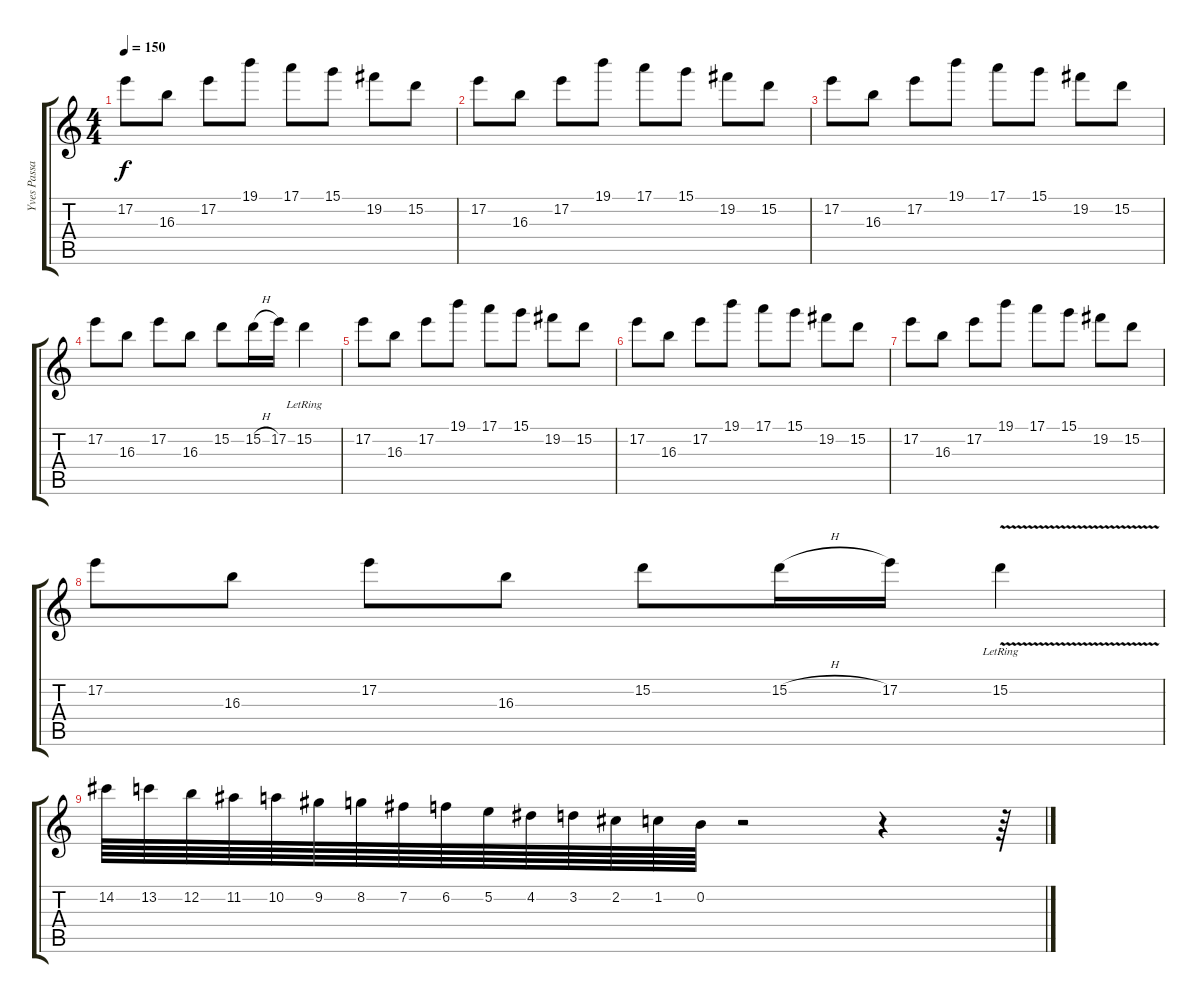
\track ("Yves Passarell solo" "Yves Passa") {instrument overdrivenguitar}
\staff {score tabs}
\tuning (E4 B3 G3 D3 A2 E2) {hide}
\ts (4 4)
\tempo 150
\clef g2
\ks c
17.2.8{dy f} 16.3.8 17.2.8 19.1.8 17.1.8 15.1.8 19.2.8 15.2.8 |
17.2.8 16.3.8 17.2.8 19.1.8 17.1.8 15.1.8 19.2.8 15.2.8 |
17.2.8 16.3.8 17.2.8 19.1.8 17.1.8 15.1.8 19.2.8 15.2.8 |
17.2.8 16.3.8 17.2.8 16.3.8 15.2.8 15.2{h}.16 17.2.16 15.2{lr}.4 |
17.2.8 16.3.8 17.2.8 19.1.8 17.1.8 15.1.8 19.2.8 15.2.8 |
17.2.8 16.3.8 17.2.8 19.1.8 17.1.8 15.1.8 19.2.8 15.2.8 |
17.2.8 16.3.8 17.2.8 19.1.8 17.1.8 15.1.8 19.2.8 15.2.8 |
17.2.8 16.3.8 17.2.8 16.3.8 15.2.8 15.2{h}.16 17.2.16 15.2{v lr}.4 |
14.2.64 13.2.64 12.2.64 11.2.64 10.2.64 9.2.64 8.2.64 7.2.64 6.2.64 5.2.64 4.2.64 3.2.64 2.2.64 1.2.64 0.2.64 r.2 r.4 r.64
